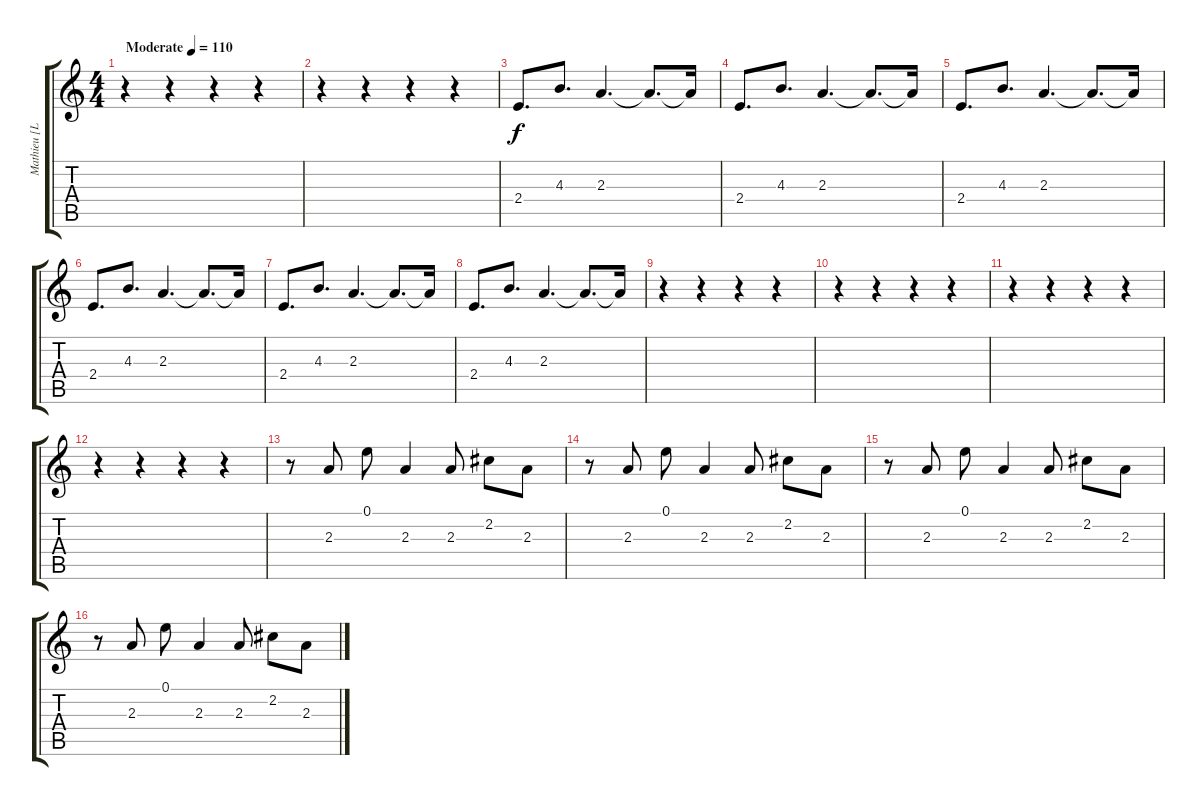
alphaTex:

\track ("Mathieu [Lead Guitar]" "Mathieu [L") {instrument distortionguitar}
\staff {score tabs}
\tuning (E4 B3 G3 D3 A2 E2) {hide}
\ts (4 4)
\tempo (110 "Moderate")
\clef g2
\ks c
r.4{dy f instrument distortionguitar} r.4 r.4 r.4 |
r.4 r.4 r.4 r.4 |
2.4.8{d} 4.3.8{d} 2.3.4{d} 2.3{t}.8{d} 2.3{t}.16 |
2.4.8{d} 4.3.8{d} 2.3.4{d} 2.3{t}.8{d} 2.3{t}.16 |
2.4.8{d} 4.3.8{d} 2.3.4{d} 2.3{t}.8{d} 2.3{t}.16 |
2.4.8{d} 4.3.8{d} 2.3.4{d} 2.3{t}.8{d} 2.3{t}.16 |
2.4.8{d} 4.3.8{d} 2.3.4{d} 2.3{t}.8{d} 2.3{t}.16 |
2.4.8{d} 4.3.8{d} 2.3.4{d} 2.3{t}.8{d} 2.3{t}.16 |
r.4 r.4 r.4 r.4 |
r.4 r.4 r.4 r.4 |
r.4 r.4 r.4 r.4 |
r.4 r.4 r.4 r.4 |
r.8 2.3.8 0.1.8 2.3.4 2.3.8 2.2.8 2.3.8 |
r.8 2.3.8 0.1.8 2.3.4 2.3.8 2.2.8 2.3.8 |
r.8 2.3.8 0.1.8 2.3.4 2.3.8 2.2.8 2.3.8 |
r.8 2.3.8 0.1.8 2.3.4 2.3.8 2.2.8 2.3.8
